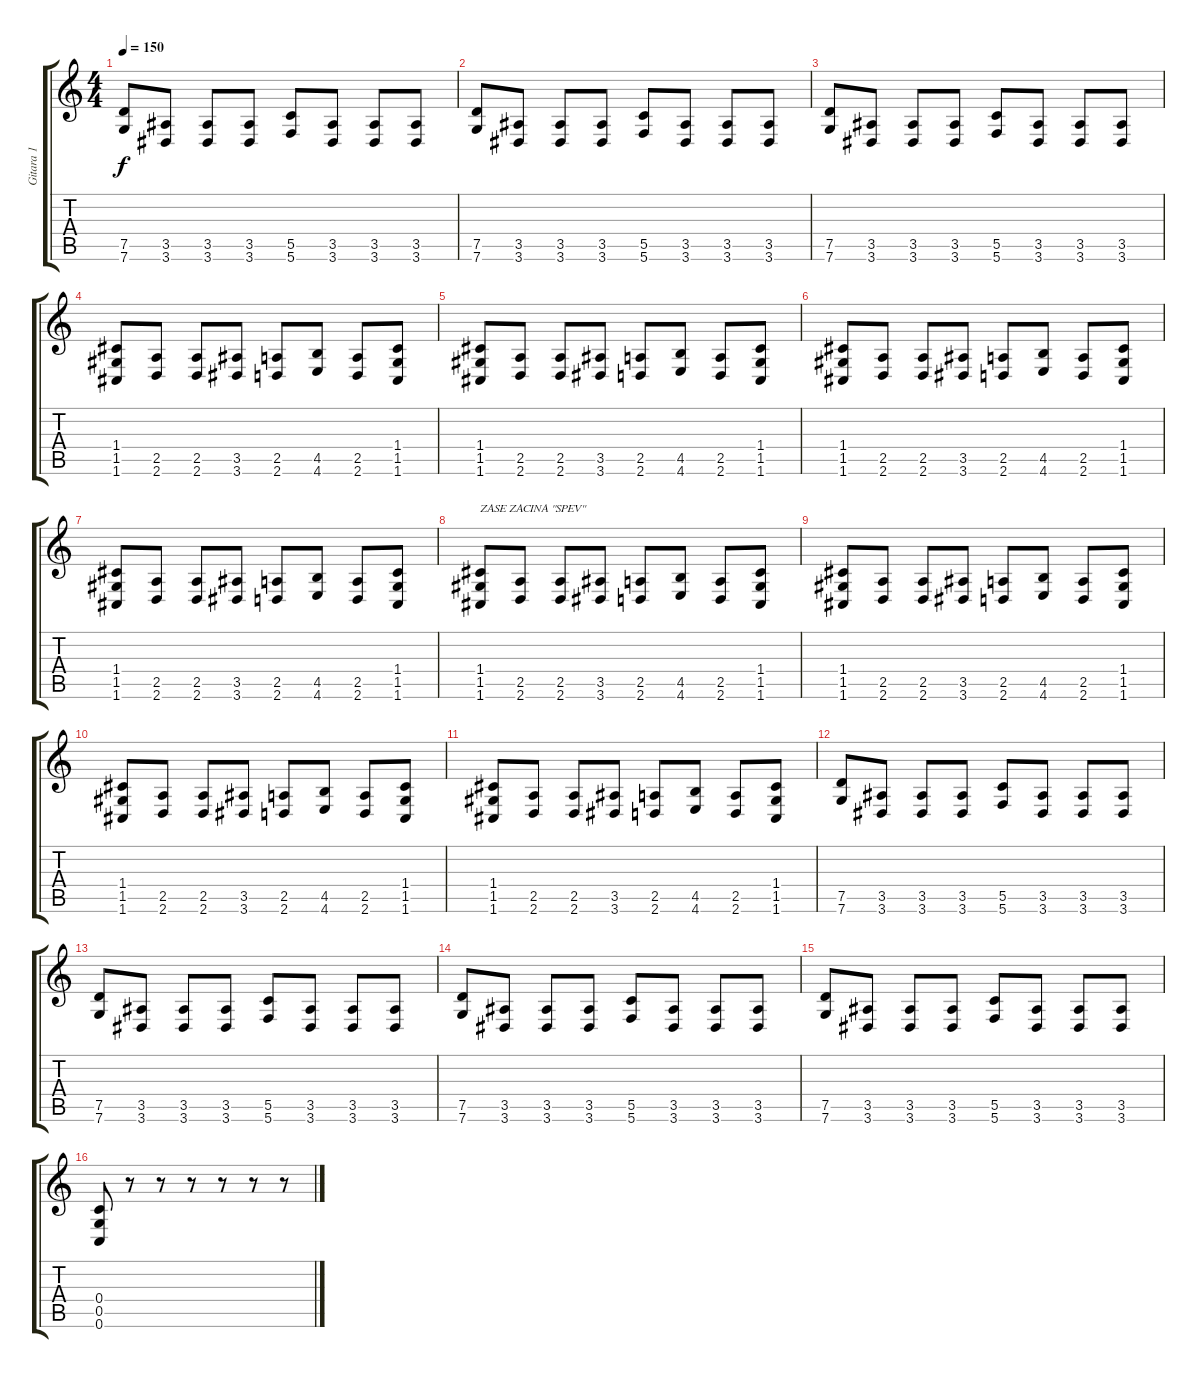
\track ("Gitara 1" "Gitara 1") {instrument distortionguitar}
\staff {score tabs}
\tuning (D4 A3 F3 C3 G2 C2) {hide}
\ts (4 4)
\tempo 150
\clef g2
\ks c
(7.5 7.6).8{dy f} (3.5 3.6).8 (3.5 3.6).8 (3.5 3.6).8 (5.5 5.6).8 (3.5 3.6).8 (3.5 3.6).8 (3.5 3.6).8 |
(7.5 7.6).8 (3.5 3.6).8 (3.5 3.6).8 (3.5 3.6).8 (5.5 5.6).8 (3.5 3.6).8 (3.5 3.6).8 (3.5 3.6).8 |
(7.5 7.6).8 (3.5 3.6).8 (3.5 3.6).8 (3.5 3.6).8 (5.5 5.6).8 (3.5 3.6).8 (3.5 3.6).8 (3.5 3.6).8 |
(1.4 1.5 1.6).8 (2.5 2.6).8 (2.5 2.6).8 (3.5 3.6).8 (2.5 2.6).8 (4.5 4.6).8 (2.5 2.6).8 (1.4 1.5 1.6).8 |
(1.4 1.5 1.6).8 (2.5 2.6).8 (2.5 2.6).8 (3.5 3.6).8 (2.5 2.6).8 (4.5 4.6).8 (2.5 2.6).8 (1.4 1.5 1.6).8 |
(1.4 1.5 1.6).8 (2.5 2.6).8 (2.5 2.6).8 (3.5 3.6).8 (2.5 2.6).8 (4.5 4.6).8 (2.5 2.6).8 (1.4 1.5 1.6).8 |
(1.4 1.5 1.6).8 (2.5 2.6).8 (2.5 2.6).8 (3.5 3.6).8 (2.5 2.6).8 (4.5 4.6).8 (2.5 2.6).8 (1.4 1.5 1.6).8 |
(1.4 1.5 1.6).8{txt "ZASE ZACINA \"SPEV\""} (2.5 2.6).8 (2.5 2.6).8 (3.5 3.6).8 (2.5 2.6).8 (4.5 4.6).8 (2.5 2.6).8 (1.4 1.5 1.6).8 |
(1.4 1.5 1.6).8 (2.5 2.6).8 (2.5 2.6).8 (3.5 3.6).8 (2.5 2.6).8 (4.5 4.6).8 (2.5 2.6).8 (1.4 1.5 1.6).8 |
(1.4 1.5 1.6).8 (2.5 2.6).8 (2.5 2.6).8 (3.5 3.6).8 (2.5 2.6).8 (4.5 4.6).8 (2.5 2.6).8 (1.4 1.5 1.6).8 |
(1.4 1.5 1.6).8 (2.5 2.6).8 (2.5 2.6).8 (3.5 3.6).8 (2.5 2.6).8 (4.5 4.6).8 (2.5 2.6).8 (1.4 1.5 1.6).8 |
(7.5 7.6).8 (3.5 3.6).8 (3.5 3.6).8 (3.5 3.6).8 (5.5 5.6).8 (3.5 3.6).8 (3.5 3.6).8 (3.5 3.6).8 |
(7.5 7.6).8 (3.5 3.6).8 (3.5 3.6).8 (3.5 3.6).8 (5.5 5.6).8 (3.5 3.6).8 (3.5 3.6).8 (3.5 3.6).8 |
(7.5 7.6).8 (3.5 3.6).8 (3.5 3.6).8 (3.5 3.6).8 (5.5 5.6).8 (3.5 3.6).8 (3.5 3.6).8 (3.5 3.6).8 |
(7.5 7.6).8 (3.5 3.6).8 (3.5 3.6).8 (3.5 3.6).8 (5.5 5.6).8 (3.5 3.6).8 (3.5 3.6).8 (3.5 3.6).8 |
(0.4 0.5 0.6).8 r.8 r.8 r.8 r.8 r.8 r.8
